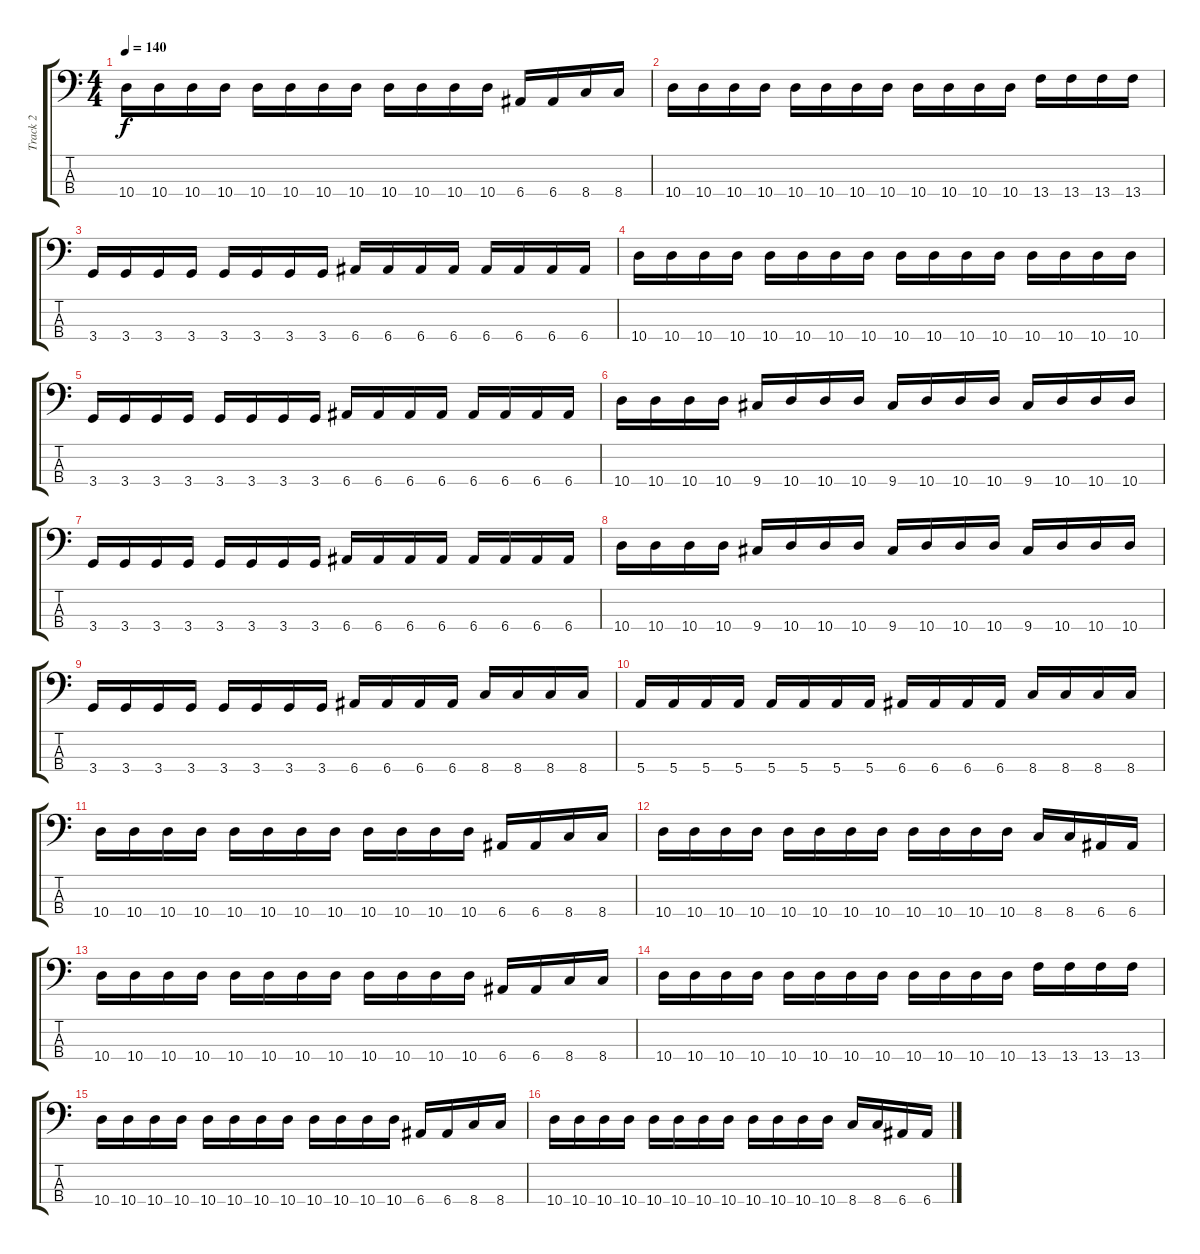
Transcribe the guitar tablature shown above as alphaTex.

\track ("Track 2" "Track 2") {instrument electricbasspick}
\staff {score tabs}
\tuning (G2 D2 A1 E1) {hide}
\ts (4 4)
\tempo 140
\clef f4
\ks c
10.4.16{dy f} 10.4.16 10.4.16 10.4.16 10.4.16 10.4.16 10.4.16 10.4.16 10.4.16 10.4.16 10.4.16 10.4.16 6.4.16 6.4.16 8.4.16 8.4.16 |
10.4.16 10.4.16 10.4.16 10.4.16 10.4.16 10.4.16 10.4.16 10.4.16 10.4.16 10.4.16 10.4.16 10.4.16 13.4.16 13.4.16 13.4.16 13.4.16 |
3.4.16 3.4.16 3.4.16 3.4.16 3.4.16 3.4.16 3.4.16 3.4.16 6.4.16 6.4.16 6.4.16 6.4.16 6.4.16 6.4.16 6.4.16 6.4.16 |
10.4.16 10.4.16 10.4.16 10.4.16 10.4.16 10.4.16 10.4.16 10.4.16 10.4.16 10.4.16 10.4.16 10.4.16 10.4.16 10.4.16 10.4.16 10.4.16 |
3.4.16 3.4.16 3.4.16 3.4.16 3.4.16 3.4.16 3.4.16 3.4.16 6.4.16 6.4.16 6.4.16 6.4.16 6.4.16 6.4.16 6.4.16 6.4.16 |
10.4.16 10.4.16 10.4.16 10.4.16 9.4.16 10.4.16 10.4.16 10.4.16 9.4.16 10.4.16 10.4.16 10.4.16 9.4.16 10.4.16 10.4.16 10.4.16 |
3.4.16 3.4.16 3.4.16 3.4.16 3.4.16 3.4.16 3.4.16 3.4.16 6.4.16 6.4.16 6.4.16 6.4.16 6.4.16 6.4.16 6.4.16 6.4.16 |
10.4.16 10.4.16 10.4.16 10.4.16 9.4.16 10.4.16 10.4.16 10.4.16 9.4.16 10.4.16 10.4.16 10.4.16 9.4.16 10.4.16 10.4.16 10.4.16 |
3.4.16 3.4.16 3.4.16 3.4.16 3.4.16 3.4.16 3.4.16 3.4.16 6.4.16 6.4.16 6.4.16 6.4.16 8.4.16 8.4.16 8.4.16 8.4.16 |
5.4.16 5.4.16 5.4.16 5.4.16 5.4.16 5.4.16 5.4.16 5.4.16 6.4.16 6.4.16 6.4.16 6.4.16 8.4.16 8.4.16 8.4.16 8.4.16 |
10.4.16 10.4.16 10.4.16 10.4.16 10.4.16 10.4.16 10.4.16 10.4.16 10.4.16 10.4.16 10.4.16 10.4.16 6.4.16 6.4.16 8.4.16 8.4.16 |
10.4.16 10.4.16 10.4.16 10.4.16 10.4.16 10.4.16 10.4.16 10.4.16 10.4.16 10.4.16 10.4.16 10.4.16 8.4.16 8.4.16 6.4.16 6.4.16 |
10.4.16 10.4.16 10.4.16 10.4.16 10.4.16 10.4.16 10.4.16 10.4.16 10.4.16 10.4.16 10.4.16 10.4.16 6.4.16 6.4.16 8.4.16 8.4.16 |
10.4.16 10.4.16 10.4.16 10.4.16 10.4.16 10.4.16 10.4.16 10.4.16 10.4.16 10.4.16 10.4.16 10.4.16 13.4.16 13.4.16 13.4.16 13.4.16 |
10.4.16 10.4.16 10.4.16 10.4.16 10.4.16 10.4.16 10.4.16 10.4.16 10.4.16 10.4.16 10.4.16 10.4.16 6.4.16 6.4.16 8.4.16 8.4.16 |
10.4.16 10.4.16 10.4.16 10.4.16 10.4.16 10.4.16 10.4.16 10.4.16 10.4.16 10.4.16 10.4.16 10.4.16 8.4.16 8.4.16 6.4.16 6.4.16
